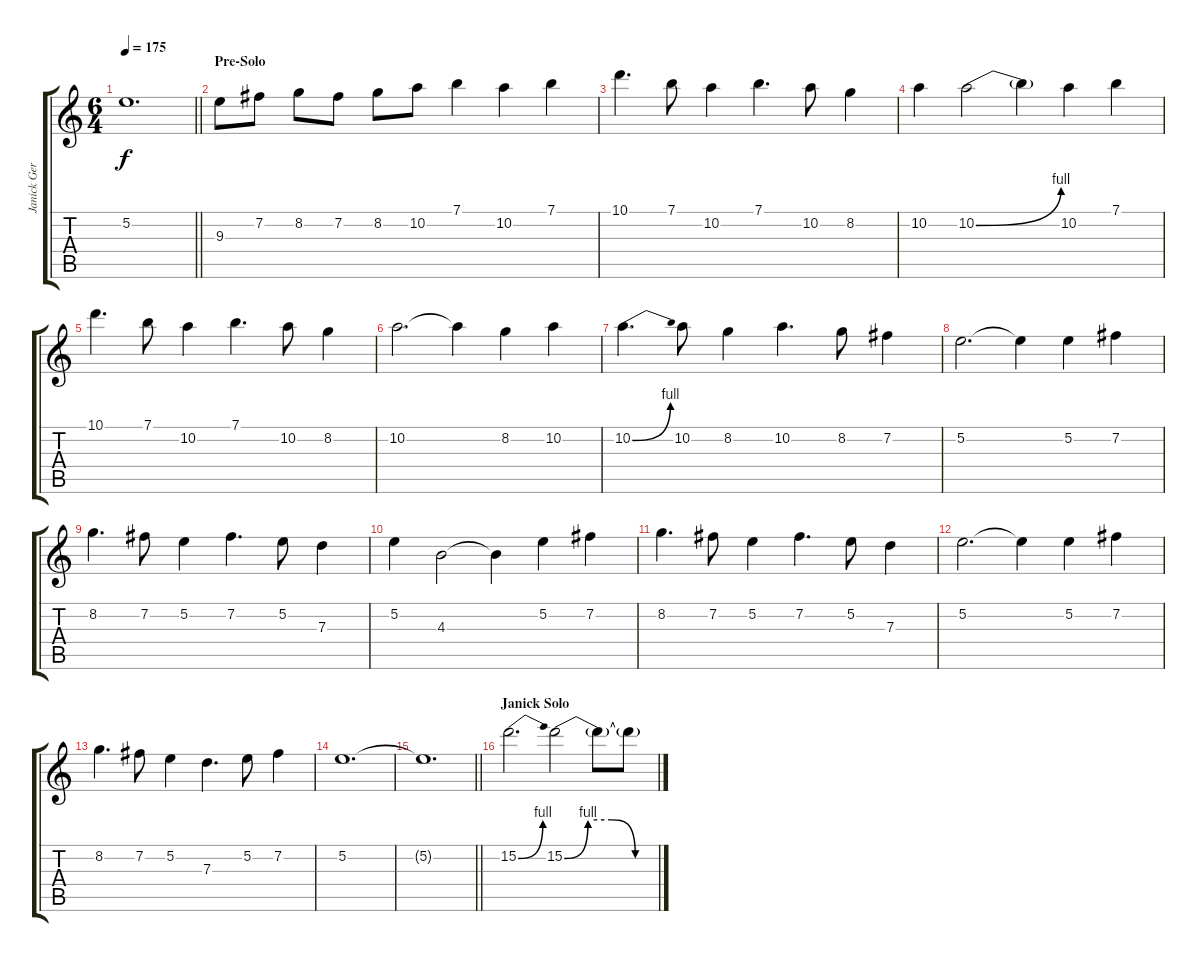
\track ("Janick Gers" "Janick Ger") {instrument electricguitarclean}
\staff {score tabs}
\tuning (E4 B3 G3 D3 A2 E2) {hide}
\ts (6 4)
\tempo 175
\clef g2
\barLineRight lightlight
\ks c
5.2{t}.1{d dy f} |
\section ("" "Pre-Solo")
9.3.8{volume 16 instrument distortionguitar} 7.2.8 8.2.8 7.2.8 8.2.8 10.2.8 7.1.4 10.2.4 7.1.4 |
10.1.4{d} 7.1.8 10.2.4 7.1.4{d} 10.2.8 8.2.4 |
10.2.4 10.2{be (bend 0 0 60 4)}.2 10.2{t}.4 10.2.4 7.1.4 |
10.1.4{d} 7.1.8 10.2.4 7.1.4{d} 10.2.8 8.2.4 |
10.2.2{d} 10.2{t}.4 8.2.4 10.2.4 |
10.2{be (bend 0 0 60 4)}.4{d} 10.2.8 8.2.4 10.2.4{d} 8.2.8 7.2.4 |
5.2.2{d} 5.2{t}.4 5.2.4 7.2.4 |
8.2.4{d} 7.2.8 5.2.4 7.2.4{d} 5.2.8 7.3.4 |
5.2.4 4.3.2 4.3{t}.4 5.2.4 7.2.4 |
8.2.4{d} 7.2.8 5.2.4 7.2.4{d} 5.2.8 7.3.4 |
5.2.2{d} 5.2{t}.4 5.2.4 7.2.4 |
8.2.4{d} 7.2.8 5.2.4 7.3.4{d} 5.2.8 7.2.4 |
5.2.1{d} |
\barLineRight lightlight
5.2{t}.1{d} |
\section ("" "Janick Solo")
15.2{be (bend 0 0 60 4)}.2{d} 15.2{be (custom 0 0 15 4 30 4 45 0 60 0)}.2 15.2{t}.8 15.2{t}.8
